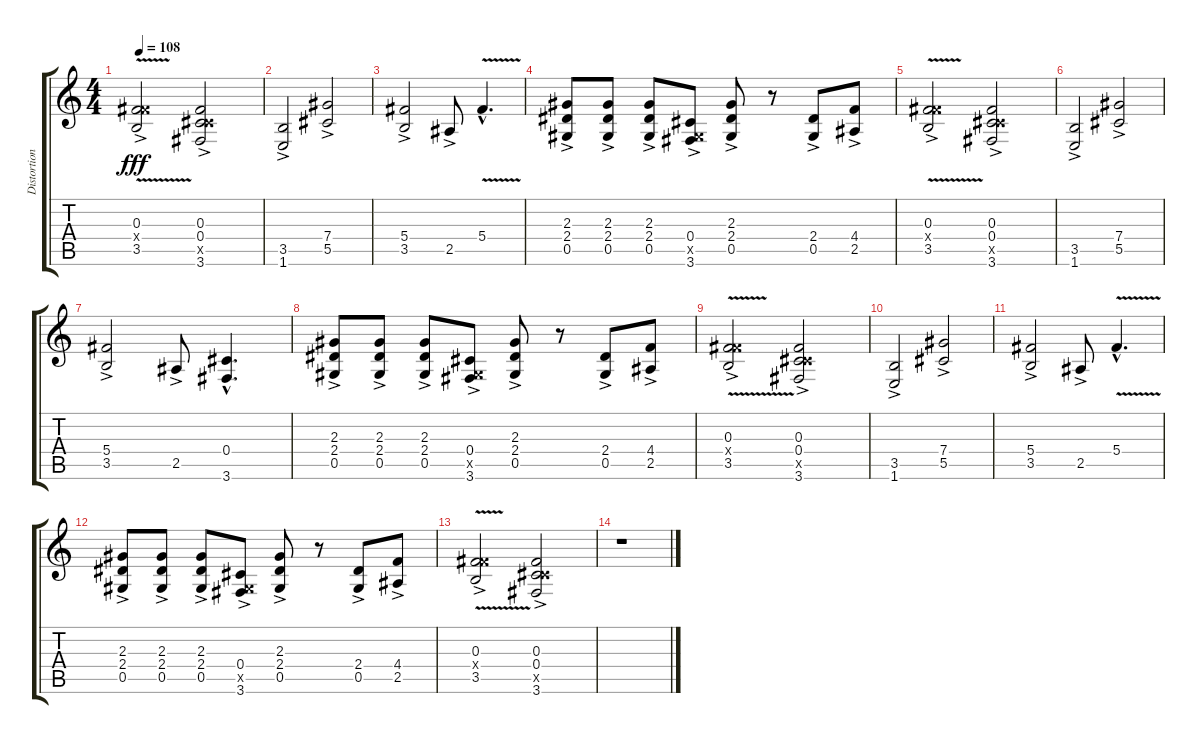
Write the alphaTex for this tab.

\track ("Distortion Guitar (Eb Tuning)" "Distortion") {instrument distortionguitar}
\staff {score tabs}
\tuning (Eb4 Bb3 Gb3 Db3 Ab2 Eb2) {hide}
\ts (4 4)
\tempo 108
\clef g2
\ks c
(0.3 5.4{x} 3.5{v ac}).2{dy fff} (0.3 0.4 5.5{x} 3.6{ac}).2 |
(3.5 1.6{ac}).2 (7.4 5.5{ac}).2 |
(5.4 3.5{ac}).2 2.5{ac}.8 5.4{v hac}.4{d} |
(2.3 2.4 0.5{ac}).8{volume 4} (2.3 2.4 0.5{ac}).8 (2.3 2.4 0.5{ac}).8 (0.4 0.5{x} 3.6{ac}).8 (2.3 2.4 0.5{ac}).8 r.8 (2.4 0.5{ac}).8 (4.4 2.5{ac}).8 |
(0.3 5.4{x} 3.5{v ac}).2 (0.3 0.4 5.5{x} 3.6{ac}).2 |
(3.5 1.6{ac}).2 (7.4 5.5{ac}).2 |
(5.4 3.5{ac}).2 2.5{ac}.8 (0.4{hac} 3.6{hac}).4{d} |
(2.3 2.4 0.5{ac}).8{volume 2} (2.3 2.4 0.5{ac}).8 (2.3 2.4 0.5{ac}).8 (0.4 0.5{x} 3.6{ac}).8 (2.3 2.4 0.5{ac}).8 r.8 (2.4 0.5{ac}).8 (4.4 2.5{ac}).8 |
(0.3 5.4{x} 3.5{v ac}).2 (0.3 0.4 5.5{x} 3.6{ac}).2 |
(3.5 1.6{ac}).2 (7.4 5.5{ac}).2 |
(5.4 3.5{ac}).2 2.5{ac}.8 5.4{v hac}.4{d} |
(2.3 2.4 0.5{ac}).8{volume 0} (2.3 2.4 0.5{ac}).8 (2.3 2.4 0.5{ac}).8 (0.4 0.5{x} 3.6{ac}).8 (2.3 2.4 0.5{ac}).8 r.8 (2.4 0.5{ac}).8 (4.4 2.5{ac}).8 |
(0.3 5.4{x} 3.5{v ac}).2 (0.3 0.4 5.5{x} 3.6{ac}).2 |
r.1
